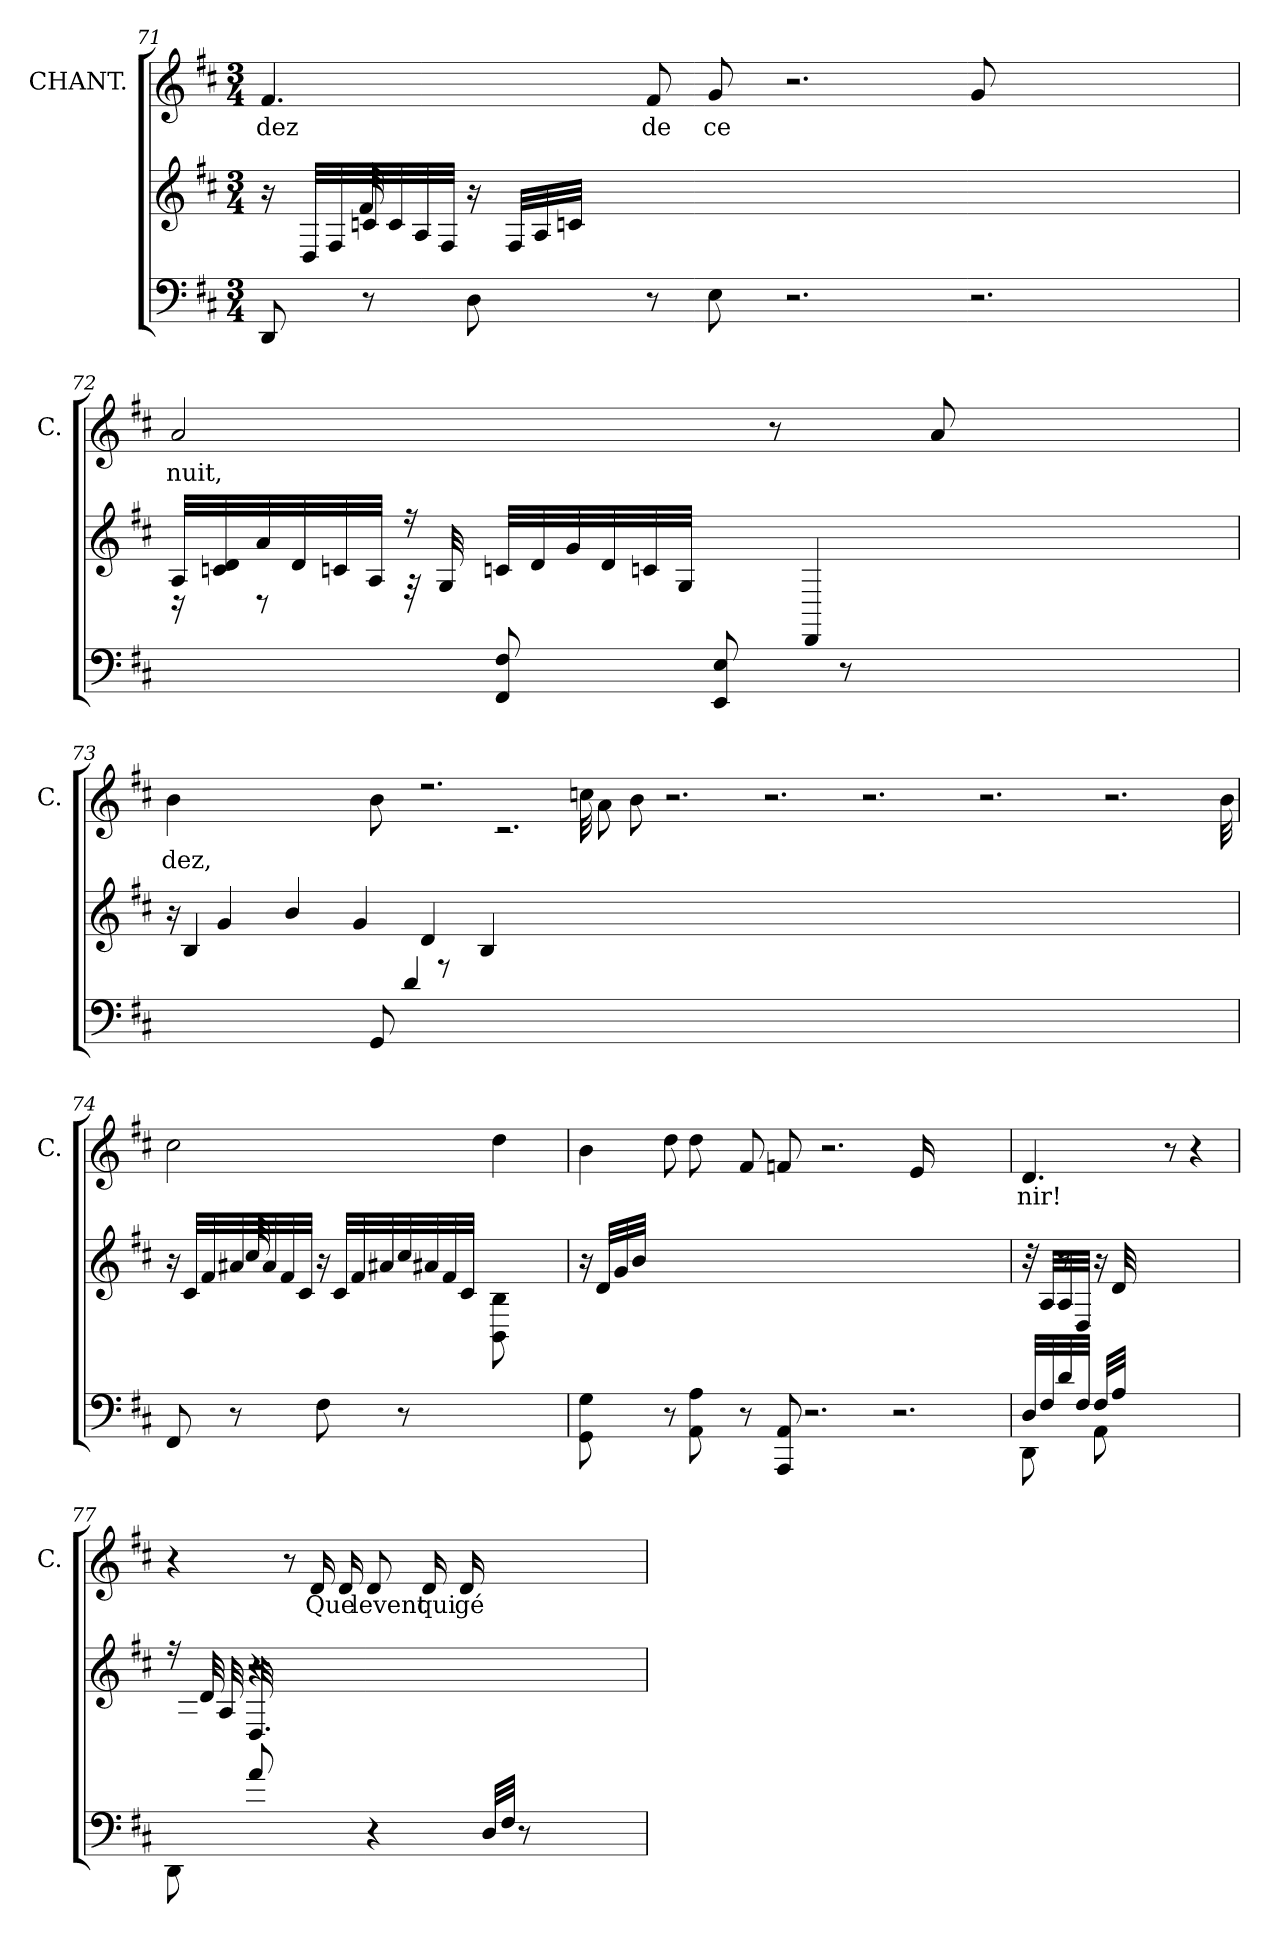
**kern	**kern	**kern	**text
*part3	*part2	*part1	*part1
*staff3	*staff2	*staff1	*staff1
*	*	*I"CHANT.	*
*	*	*I'C.	*
*clefF4	*clefG2	*clefG2	*
*k[f#c#]	*k[f#c#]	*k[f#c#]	*
*M3/4	*M3/4	*M3/4	*
=71	=71	=71	=71
*	*^	*	*
8DDi/	16r	16ryy	4.f#j/	dez
.	32Dj/LLL	32ryy	.	.
.	32F#j/	32ryy	.	.
8r	32cnj/	32f#Z/	.	.
.	32cj/	2ryy	.	.
.	32Aj/	.	.	.
.	32F#j/JJJ	.	.	.
8Di\	16r	.	.	.
.	32F#j/LLL	.	.	.
.	32Aj/	.	.	.
8ryy	32cnj/JJJ	.	8ryy	.
.	4ryy	.	.	.
8r	.	.	8f#j/	de
8Ei\	.	.	8gj/	ce
.	16.ryy	16.ryy	.	.
2.r	1.ryy	1.ryy	2.r	.
2.r	.	.	8gV/	.
.	.	.	2ryy	.
.	.	.	8ryy	.
!!LO:LB:g=z
=72	=72	=72	=72	=72
4ryy	32Aj/LLL	16r	2aj/	nuit,
.	32dj/ 32cnj/	.	.	.
.	32aj/	8r	.	.
.	32dj/	.	.	.
.	32cnj/	.	.	.
.	32Aj/JJJ	.	.	.
.	16r	32r	.	.
.	.	32GZ/	.	.
8F#i/ 8FF#i/	32cnj/LLL	32ryy	.	.
.	32dj/	32ryy	.	.
.	32gj/	32ryy	.	.
.	32dj/	32ryy	.	.
32ryy	32cnj/	32ryy	.	.
32ryy	32Gj/JJJ	8ryy	.	.
8Ei/ 8EEi/	4ryy	.	.	.
.	.	.	8r	.
.	.	4DDN/	.	.
8r	.	.	.	.
.	.	.	32ryy	.
.	.	.	8aV/	.
4ryy	16ryy	.	.	.
.	4ryy	.	.	.
.	.	8..ryy	16.ryy	.
.	.	.	8ryy	.
16ryy	.	.	.	.
=73	=73	=73	=73	=73
*	*	*^	*	*
*	*	*	*	*^	*
2ryy	16r	16ryy	2ryy	4bj\	2ryy	dez,
.	4Bj/	16ryy	.	.	.	.
.	.	16ryy	.	.	.	.
.	.	4gZ/	.	.	.	.
.	.	.	.	8ryy	.	.
.	4..ryy	.	.	.	.	.
.	.	.	.	8ryy	.	.
.	.	4bZ/	.	.	.	.
4ryy	.	.	4ryy	8ryy	16ryy	.
.	.	.	.	.	16ryy	.
.	.	.	.	8ryy	16ryy	.
.	.	4gN/	.	.	16ryy	.
!	!	!	!	!LO:N:vis=8	!	!
8GGi/	1ryy	.	16ryy	8.bV\	8ryy	.
.	.	.	16ryy	.	.	.
4di/	.	.	16ryy	.	8ryy	.
.	.	4dN/	16ryy	2.r	.	.
.	.	.	8r	.	8ryy	.
4.ryy	.	.	4.ryy	.	8ryy	.
.	.	4BN/	.	.	.	.
.	.	.	.	.	2.r	.
.	.	16ryy	.	.	.	.
1ryy	.	1ryy	1ryy	.	.	.
.	.	.	.	32ccV\	.	.
.	.	.	.	8aV\	.	.
.	1ryy	.	.	.	.	.
.	.	.	.	8bV\	.	.
.	.	.	.	1ryy	.	.
.	.	.	.	.	2.r	.
1ryy	.	1ryy	1ryy	.	.	.
.	1ryy	.	.	.	2.r	.
.	.	.	.	1ryy	.	.
1ryy	.	1ryy	1ryy	.	2.r	.
.	1ryy	.	.	.	.	.
.	.	.	.	1ryy	.	.
.	.	.	.	.	2.r	.
1ryy	.	1ryy	1ryy	.	.	.
.	1ryy	.	.	.	.	.
.	.	.	.	2ryy	.	.
.	.	.	.	.	2.r	.
.	.	.	.	4ryy	.	.
4ryy	.	4ryy	4ryy	.	.	.
.	.	.	.	16ryy	.	.
32ryy	32ryy	32ryy	32ryy	.	32bZ\	.
*	*	*v	*v	*	*	*
*	*	*	*v	*v	*
!!LO:PB:g=z
=74	=74	=74	=74	=74
8FF#i/	16r	16ryy	2cc#j\	.
.	32c#j/LLL	32ryy	.	.
.	32f#j/	32ryy	.	.
8r	32a#Xj/	32cc#Z/	.	.
.	32a#j/	32ryy	.	.
.	32f#j/	32ryy	.	.
.	32c#j/JJJ	32ryy	.	.
8F#i\	16r	16ryy	.	.
.	32c#j/LLL	32ryy	.	.
.	32f#j/	32ryy	.	.
32ryy	32a#Xj/	32ryy	.	.
8r	32cc#j/	32ryy	.	.
.	32a#Xj/	32ryy	.	.
.	32f#j/	32ryy	.	.
.	32c#j/JJJ	8ryy	8ryy	.
8..ryy	8..ryy	.	.	.
.	.	8BBZ\ 8BZ\	4ddV\	.
4ryy	4ryy	4ryy	.	.
.	.	.	8ryy	.
*	*v	*v	*	*
=75	=75	=75	=75
8GGi\ 8Gi\	16r	8bj\J	.
.	32dj/LLL	.	.
.	32gj/	.	.
8ryy	32bj/JJJ	8ryy	.
.	2ryy	.	.
8r	.	8ddj\	.
8AAi\ 8Ai\	.	8ddj\	.
8ryy	.	8ryy	.
8r	.	8f#j/	.
.	16.ryy	.	.
!	!	!LO:N:vis=8	!
8AAZ/ 8AAAZ/	1ryy	8.fV/	.
2.r	.	.	.
.	.	2.r	.
2.r	.	.	.
.	.	16eV/	.
.	2ryy	2ryy	.
.	8ryy	8ryy	.
!!LO:LB:g=z
=76	=76	=76	=76
*^	*^	*	*
*	*	*	*^	*	*
32Di/LLL	8DDZ\	32ryy	32ryy	32r	4.dj/	nir!
32F#i/	.	32ryy	32ryy	32Aj/LLL	.	.
32di/	.	8r	32ryy	32Aj/	.	.
32F#i/JJJ	.	.	32ryy	32Dj/JJJ	.	.
32F#i/LLL	8AAZ\	.	32ryy	16r	.	.
32Ai/JJJ	.	.	32dl/	.	.	.
2ryy	.	2ryy	2ryy	2ryy	.	.
.	2ryy	.	.	.	.	.
.	.	.	.	.	8r	.
.	.	.	.	.	4r	.
16ryy	.	16ryy	16ryy	16ryy	.	.
=77	=77	=77	=77	=77	=77	=77
8DDZ\	2ryy	16r	32ryy	32ryy	4r	.
.	.	.	32A!/JJJ	32ryy	.	.
.	.	32dj/	32ryy	32ryy	.	.
.	.	32Aj/	32ryy	32ryy	.	.
8aZ/	.	32.Dj/	4.r	2.r	.	.
.	.	2ryy	.	.	.	.
8ryy	.	.	.	.	8r	.
16ryy	.	.	.	.	16dj/	Que
16ryy	.	.	.	.	16dj/	.
4r	4ryy	.	4ryy	.	8dj/	levent
.	.	.	.	.	16dj/	qui
.	.	16ryy	.	.	.	.
.	.	.	.	.	16dj/	gé-
.	.	64ryy	.	.	.	.
2.ryy	32Di/LLL	2.ryy	2.ryy	.	2.ryy	.
.	32F#i/JJJ	.	.	.	.	.
.	8r	.	.	.	.	.
.	.	.	.	2ryy	.	.
.	2ryy	.	.	.	.	.
.	.	.	.	8ryy	.	.
.	16ryy	.	.	.	.	.
*v	*v	*	*	*	*	*
*	*v	*v	*v	*	*
=	=	=	=
*-	*-	*-	*-
